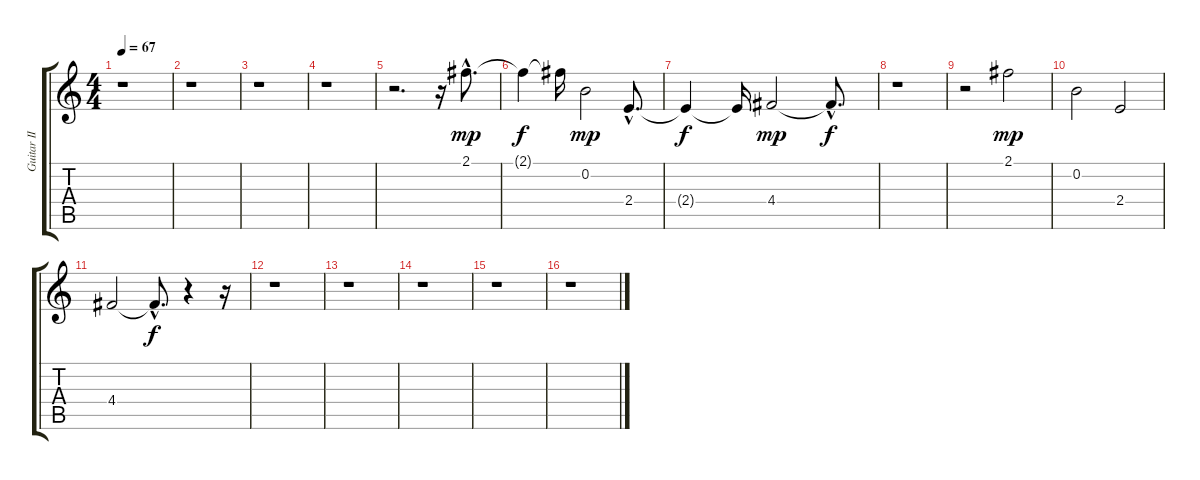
\track ("Guitar II (Clean)" "Guitar II ") {instrument electricguitarclean}
\staff {score tabs}
\tuning (E4 B3 G3 D3 A2 E2) {hide}
\ts (4 4)
\tempo 67
\clef g2
\ks c
r.1{dy mp} |
r.1 |
r.1 |
r.1 |
r.2{d} r.16 2.1{hac}.8{d} |
2.1{t}.4{dy f} 2.1{t}.16 0.2.2{dy mp} 2.4{hac}.8{d} |
2.4{t}.4{dy f} 2.4{t}.16 4.4.2{dy mp} 4.4{hac t}.8{d dy f} |
r.1 |
r.2 2.1.2{dy mp} |
0.2.2 2.4.2 |
4.4.2 4.4{hac t}.8{d dy f} r.4 r.16 |
r.1 |
r.1 |
r.1 |
r.1 |
r.1
